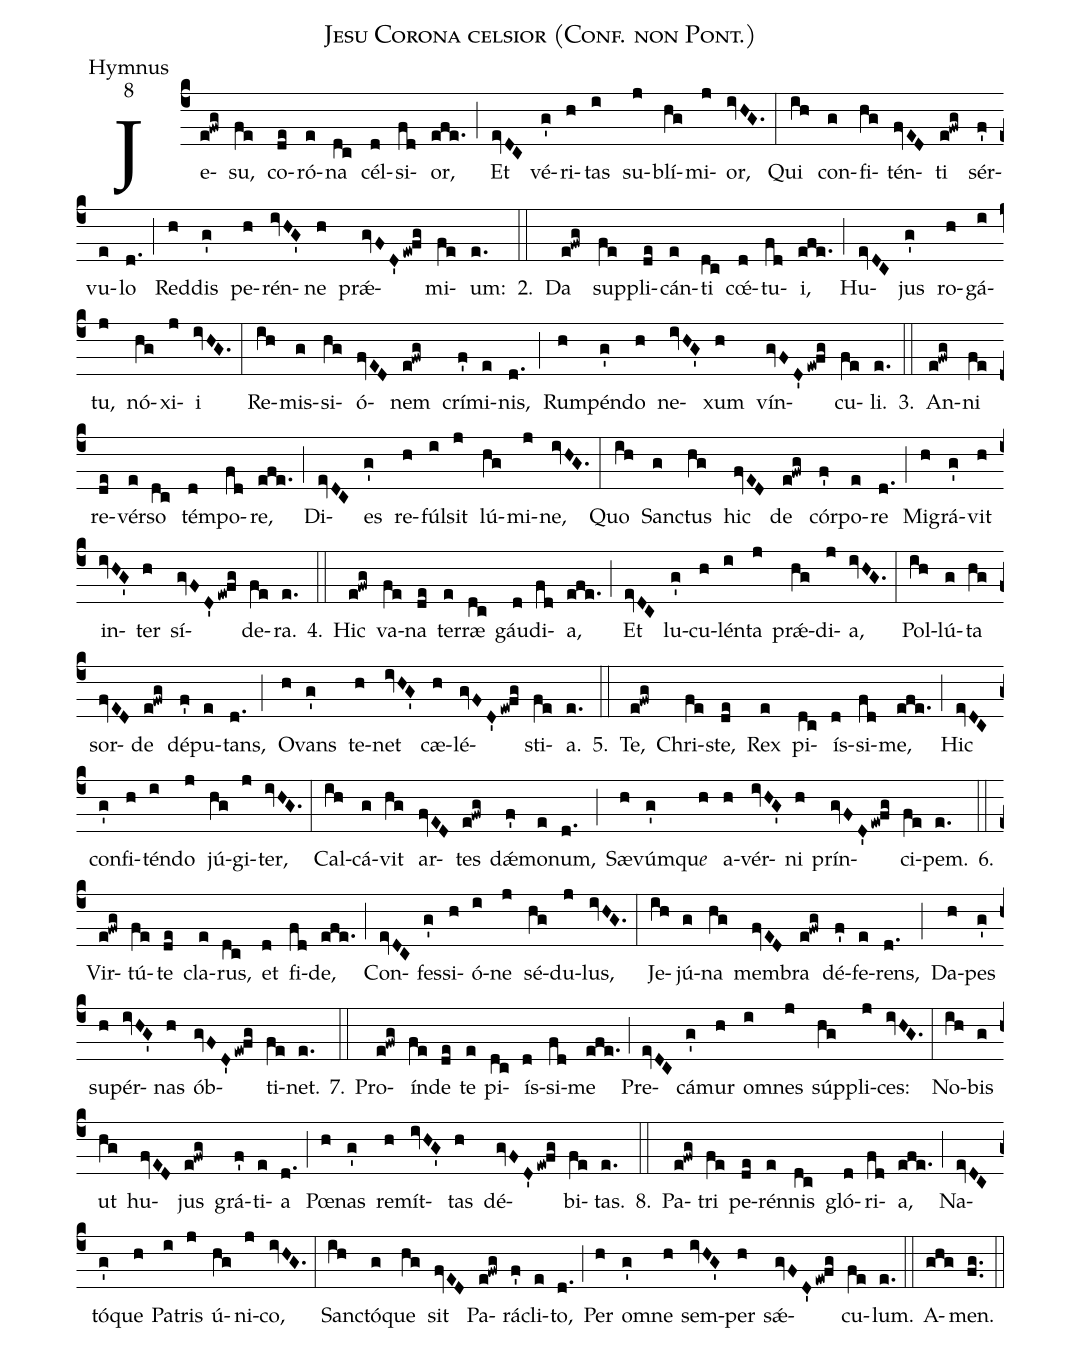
name:Jesu Corona celsior (Conf. non Pont.);
office-part:Hymnus;
mode:8;
%%
(c4)Je(e!fwg)su,(fe) co(de)ró(e)na(dc) cél(d)si(fd)or,(efe.) (;)
Et(evDC) vé(g')ri(h)tas(i) su(j)blí(hg)mi(j)or,(ivHG.) (:)
Qui(ih) con(g)fi(hg)tén(fvED)ti(e!fwg) sér(f')vu(e)lo(d.) (;)
Red(h)dis(g') pe(h)rén(ivHG')ne(h) prǽ(gvFD'ew!fg)mi(fe)um:(e.)

2.(::) Da(e!fwg) sup(fe)pli(de)cán(e)ti(dc) cœ́(d)tu(fd)i,(efe.) (;)
Hu(evDC)jus(g') ro(h)gá(i)tu,(j) nó(hg)xi(j)i(ivHG.) (:)
Re(ih)mis(g)si(hg)ó(fvED)nem(e!fwg) crí(f')mi(e)nis,(d.) (;)
Rum(h)pén(g')do(h) ne(ivHG')xum(h) vín(gvFD'ew!fg)cu(fe)li.(e.)

3.(::) An(e!fwg)ni(fe) re(de)vér(e)so(dc) tém(d)po(fd)re,(efe.) (;)
Di(evDC)es(g') re(h)fúl(i)sit(j) lú(hg)mi(j)ne,(ivHG.) (:)
Quo(ih) San(g)ctus(hg) hic(fvED) de(e!fwg) cór(f')po(e)re(d.) (;)
Mi(h)grá(g')vit(h) in(ivHG')ter(h) sí(gvFD'ew!fg)de(fe)ra.(e.)

4.(::) Hic(e!fwg) va(fe)na(de) ter(e)ræ(dc) gáu(d)di(fd)a,(efe.) (;)
Et(evDC) lu(g')cu(h)lén(i)ta(j) prǽ(hg)di(j)a,(ivHG.) (:)
Pol(ih)lú(g)ta(hg) sor(fvED)de(e!fwg) dé(f')pu(e)tans,(d.) (;)
O(h)vans(g') te(h)net(ivHG') cæ(h)lé(gvFD'ew!fg)sti(fe)a.(e.)

5.(::) Te,(e!fwg) Chri(fe)ste,(de) Rex(e) pi(dc)ís(d)si(fd)me,(efe.) (;)
Hic(evDC) con(g')fi(h)tén(i)do(j) jú(hg)gi(j)ter,(ivHG.) (:)
Cal(ih)cá(g)vit(hg) ar(fvED)tes(e!fwg) dǽ(f')mo(e)num,(d.) (;)
Sæ(h)vúm(g')qu<i>e</i>(h) a(h)vér(ivHG')ni(h) prín(gvFD'ew!fg)ci(fe)pem.(e.)

6.(::) Vir(e!fwg)tú(fe)te(de) cla(e)rus,(dc) et(d) fi(fd)de,(efe.) (;)
Con(evDC)fes(g')si(h)ó(i)ne(j) sé(hg)du(j)lus,(ivHG.) (:)
Je(ih)jú(g)na(hg) mem(fvED)bra(e!fwg) dé(f')fe(e)rens,(d.) (;)
Da(h)pes(g') su(h)pér(ivHG')nas(h) ób(gvFD'ew!fg)ti(fe)net.(e.)

7.(::) Pro(e!fwg)ín(fe)de(de) te(e) pi(dc)ís(d)si(fd)me(efe.) (;)
Pre(evDC)cá(g')mur(h) om(i)nes(j) súp(hg)pli(j)ces:(ivHG.) (:)
No(ih)bis(g) ut(hg) hu(fvED)jus(e!fwg) grá(f')ti(e)a(d.) (;)
Pœ(h)nas(g') re(h)mít(ivHG')tas(h) dé(gvFD'ew!fg)bi(fe)tas.(e.)

8.(::) Pa(e!fwg)tri(fe) pe(de)rén(e)nis(dc) gló(d)ri(fd)a,(efe.) (;)
Na(evDC)tó(g')que(h) Pa(i)tris(j) ú(hg)ni(j)co,(ivHG.) (:)
San(ih)ctó(g)que(hg) sit(fvED) Pa(e!fwg)rá(f')cli(e)to,(d.) (;)
Per(h) om(g')ne(h) sem(ivHG')per(h) sǽ(gvFD'ew!fg)cu(fe)lum.(e.) (::)
A(ghg)men.(fg..) (::)
